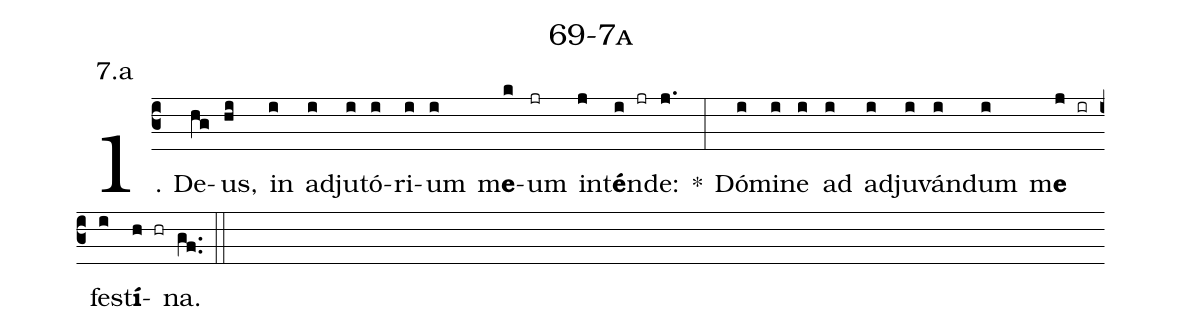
name: 69-7a;
annotation: 7.a;
%%
(c3)1. De(hg)us,(hi) in(i) ad(i)ju(i)tó(i)ri(i)um(i) m<b>e</b>(k)um(jr) in(j)t<b>é</b>n(i jr)de:(j.) *(:) Dó(i)mi(i)ne(i) ad(i) ad(i)ju(i)ván(i)dum(i) m<b>e</b>(j ir) fes(i)t<b>í</b>(h hr)na.(gf..) (::)
